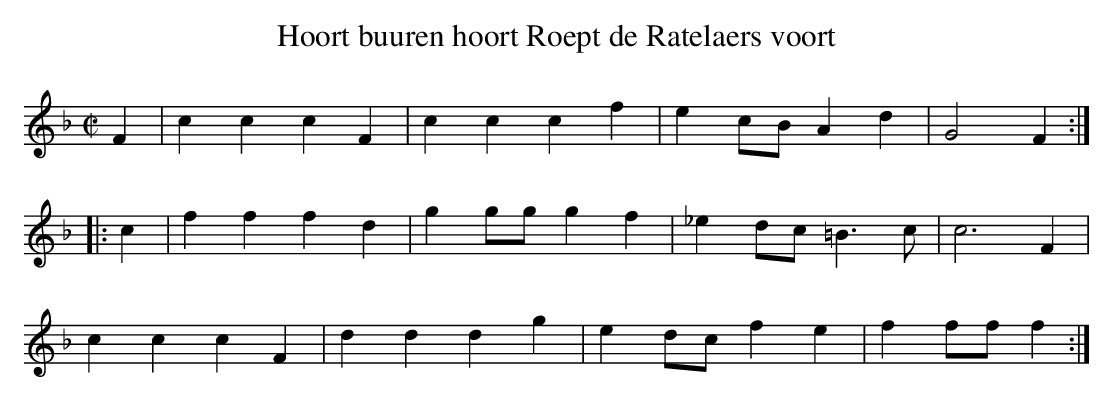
X:1
T:Hoort buuren hoort Roept de Ratelaers voort
M:C|
K:Fmaj
F2|c2c2c2F2|c2c2c2f2|e2cBA2d2|G4F2:|
|:c2|f2f2f2d2|g2ggg2f2|_e2dc=B3c|c6F2|
c2c2c2F2|d2d2d2g2|e2dcf2e2|f2fff2:|
